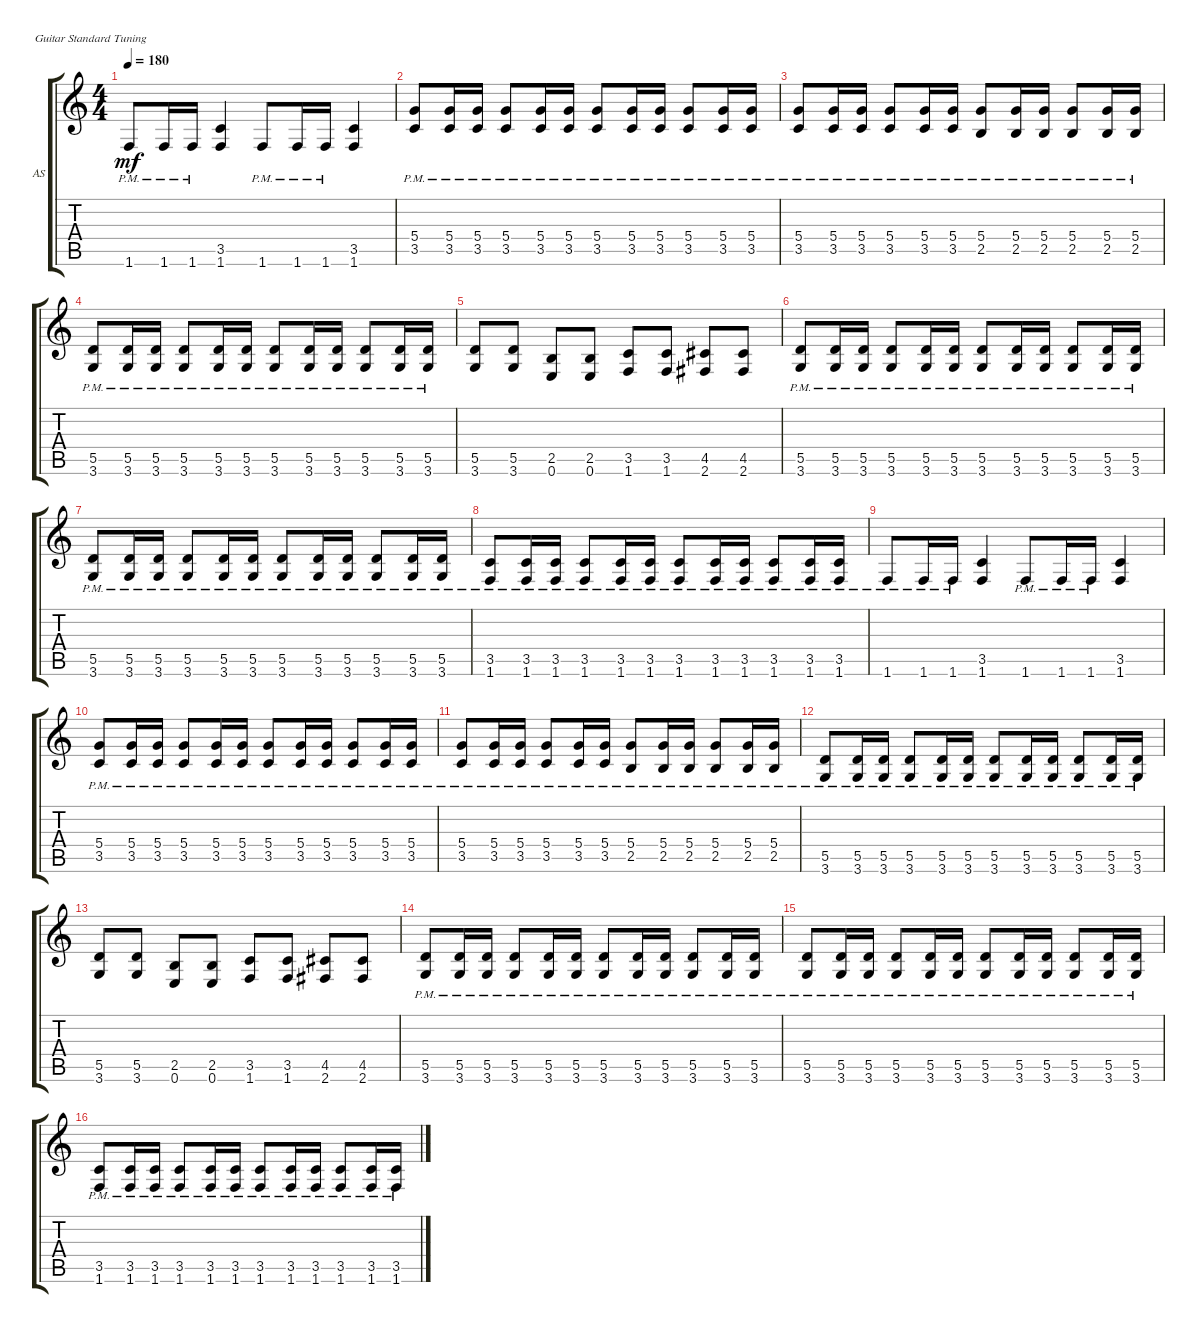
\bracketExtendMode groupsimilarinstruments
\firstSystemTrackNameOrientation horizontal
\otherSystemsTrackNameOrientation horizontal
\track ("Adrian Smith" "AS") {instrument distortionguitar}
\staff {score tabs}
\tuning (E4 B3 G3 D3 A2 E2)
\ts (4 4)
\tempo 180
\clef g2
\ks c
1.6{pm}.8{dy mf} 1.6{pm}.16 1.6{pm}.16 (1.6 3.5).4 1.6{pm}.8 1.6{pm}.16 1.6{pm}.16 (1.6 3.5).4 |
(3.5{pm} 5.4{pm}).8 (5.4{pm} 3.5{pm}).16 (3.5{pm} 5.4{pm}).16 (3.5{pm} 5.4{pm}).8 (5.4{pm} 3.5{pm}).16 (3.5{pm} 5.4{pm}).16 (3.5{pm} 5.4{pm}).8 (5.4{pm} 3.5{pm}).16 (3.5{pm} 5.4{pm}).16 (3.5{pm} 5.4{pm}).8 (5.4{pm} 3.5{pm}).16 (3.5{pm} 5.4{pm}).16 |
(3.5{pm} 5.4{pm}).8 (5.4{pm} 3.5{pm}).16 (3.5{pm} 5.4{pm}).16 (3.5{pm} 5.4{pm}).8 (5.4{pm} 3.5{pm}).16 (3.5{pm} 5.4{pm}).16 (2.5{pm} 5.4{pm}).8 (5.4{pm} 2.5{pm}).16 (2.5{pm} 5.4{pm}).16 (2.5{pm} 5.4{pm}).8 (5.4{pm} 2.5{pm}).16 (2.5{pm} 5.4{pm}).16 |
(3.6{pm} 5.5{pm}).8 (5.5{pm} 3.6{pm}).16 (5.5{pm} 3.6{pm}).16 (3.6{pm} 5.5{pm}).8 (5.5{pm} 3.6{pm}).16 (5.5{pm} 3.6{pm}).16 (3.6{pm} 5.5{pm}).8 (5.5{pm} 3.6{pm}).16 (5.5{pm} 3.6{pm}).16 (3.6{pm} 5.5{pm}).8 (5.5{pm} 3.6{pm}).16 (5.5{pm} 3.6{pm}).16 |
(3.6 5.5).8 (3.6 5.5).8 (0.6 2.5).8 (2.5 0.6).8 (1.6 3.5).8 (3.5 1.6).8 (2.6 4.5).8 (2.6 4.5).8 |
(3.6{pm} 5.5{pm}).8 (5.5{pm} 3.6{pm}).16 (5.5{pm} 3.6{pm}).16 (3.6{pm} 5.5{pm}).8 (5.5{pm} 3.6{pm}).16 (5.5{pm} 3.6{pm}).16 (3.6{pm} 5.5{pm}).8 (5.5{pm} 3.6{pm}).16 (5.5{pm} 3.6{pm}).16 (3.6{pm} 5.5{pm}).8 (5.5{pm} 3.6{pm}).16 (5.5{pm} 3.6{pm}).16 |
(3.6{pm} 5.5{pm}).8 (5.5{pm} 3.6{pm}).16 (5.5{pm} 3.6{pm}).16 (3.6{pm} 5.5{pm}).8 (5.5{pm} 3.6{pm}).16 (5.5{pm} 3.6{pm}).16 (3.6{pm} 5.5{pm}).8 (5.5{pm} 3.6{pm}).16 (5.5{pm} 3.6{pm}).16 (3.6{pm} 5.5{pm}).8 (5.5{pm} 3.6{pm}).16 (5.5{pm} 3.6{pm}).16 |
(1.6{pm} 3.5{pm}).8 (3.5{pm} 1.6{pm}).16 (3.5{pm} 1.6{pm}).16 (1.6{pm} 3.5{pm}).8 (3.5{pm} 1.6{pm}).16 (3.5{pm} 1.6{pm}).16 (1.6{pm} 3.5{pm}).8 (3.5{pm} 1.6{pm}).16 (3.5{pm} 1.6{pm}).16 (1.6{pm} 3.5{pm}).8 (3.5{pm} 1.6{pm}).16 (3.5{pm} 1.6{pm}).16 |
1.6{pm}.8 1.6{pm}.16 1.6{pm}.16 (1.6 3.5).4 1.6{pm}.8 1.6{pm}.16 1.6{pm}.16 (1.6 3.5).4 |
(3.5{pm} 5.4{pm}).8 (5.4{pm} 3.5{pm}).16 (3.5{pm} 5.4{pm}).16 (3.5{pm} 5.4{pm}).8 (5.4{pm} 3.5{pm}).16 (3.5{pm} 5.4{pm}).16 (3.5{pm} 5.4{pm}).8 (5.4{pm} 3.5{pm}).16 (3.5{pm} 5.4{pm}).16 (3.5{pm} 5.4{pm}).8 (5.4{pm} 3.5{pm}).16 (3.5{pm} 5.4{pm}).16 |
(3.5{pm} 5.4{pm}).8 (5.4{pm} 3.5{pm}).16 (3.5{pm} 5.4{pm}).16 (3.5{pm} 5.4{pm}).8 (5.4{pm} 3.5{pm}).16 (3.5{pm} 5.4{pm}).16 (2.5{pm} 5.4{pm}).8 (5.4{pm} 2.5{pm}).16 (2.5{pm} 5.4{pm}).16 (2.5{pm} 5.4{pm}).8 (5.4{pm} 2.5{pm}).16 (2.5{pm} 5.4{pm}).16 |
(3.6{pm} 5.5{pm}).8 (5.5{pm} 3.6{pm}).16 (5.5{pm} 3.6{pm}).16 (3.6{pm} 5.5{pm}).8 (5.5{pm} 3.6{pm}).16 (5.5{pm} 3.6{pm}).16 (3.6{pm} 5.5{pm}).8 (5.5{pm} 3.6{pm}).16 (5.5{pm} 3.6{pm}).16 (3.6{pm} 5.5{pm}).8 (5.5{pm} 3.6{pm}).16 (5.5{pm} 3.6{pm}).16 |
(3.6 5.5).8 (3.6 5.5).8 (0.6 2.5).8 (2.5 0.6).8 (1.6 3.5).8 (3.5 1.6).8 (2.6 4.5).8 (2.6 4.5).8 |
(3.6{pm} 5.5{pm}).8 (5.5{pm} 3.6{pm}).16 (5.5{pm} 3.6{pm}).16 (3.6{pm} 5.5{pm}).8 (5.5{pm} 3.6{pm}).16 (5.5{pm} 3.6{pm}).16 (3.6{pm} 5.5{pm}).8 (5.5{pm} 3.6{pm}).16 (5.5{pm} 3.6{pm}).16 (3.6{pm} 5.5{pm}).8 (5.5{pm} 3.6{pm}).16 (5.5{pm} 3.6{pm}).16 |
(3.6{pm} 5.5{pm}).8 (5.5{pm} 3.6{pm}).16 (5.5{pm} 3.6{pm}).16 (3.6{pm} 5.5{pm}).8 (5.5{pm} 3.6{pm}).16 (5.5{pm} 3.6{pm}).16 (3.6{pm} 5.5{pm}).8 (5.5{pm} 3.6{pm}).16 (5.5{pm} 3.6{pm}).16 (3.6{pm} 5.5{pm}).8 (5.5{pm} 3.6{pm}).16 (5.5{pm} 3.6{pm}).16 |
(1.6{pm} 3.5{pm}).8 (3.5{pm} 1.6{pm}).16 (3.5{pm} 1.6{pm}).16 (1.6{pm} 3.5{pm}).8 (3.5{pm} 1.6{pm}).16 (3.5{pm} 1.6{pm}).16 (1.6{pm} 3.5{pm}).8 (3.5{pm} 1.6{pm}).16 (3.5{pm} 1.6{pm}).16 (1.6{pm} 3.5{pm}).8 (3.5{pm} 1.6{pm}).16 (3.5{pm} 1.6{pm}).16
